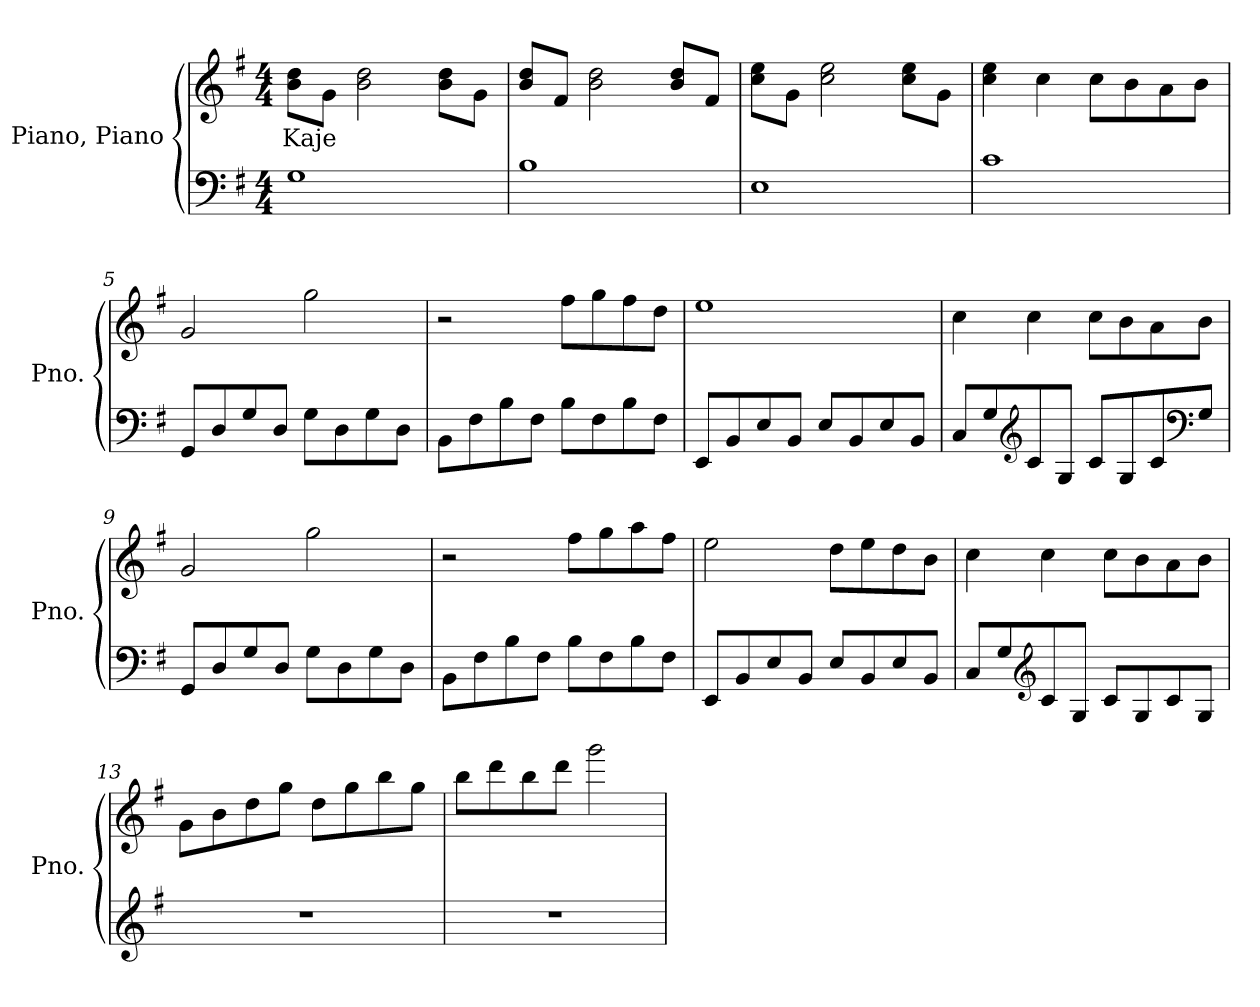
**kern	**kern	**text
*part2	*part1	*part1
*staff2	*staff1	*staff1
*I"Piano, Piano	*I"Piano, Piano	*
*I'Pno.	*I'Pno.	*
*clefF4	*clefG2	*
*k[f#]	*k[f#]	*
*M4/4	*M4/4	*
*MM100	*MM100	*
=1	=1	=1
!	!	!LO:LY:b
1G	8b\ 8dd\L	Kaje
.	8g\J	.
.	2b\ 2dd\	.
.	8b\ 8dd\L	.
.	8g\J	.
=2	=2	=2
1B	8b/ 8dd/L	.
.	8f#/J	.
.	2b\ 2dd\	.
.	8b/ 8dd/L	.
.	8f#/J	.
=3	=3	=3
1E	8cc\ 8ee\L	.
.	8g\J	.
.	2cc\ 2ee\	.
.	8cc\ 8ee\L	.
.	8g\J	.
=4	=4	=4
1c	4cc\ 4ee\	.
.	4cc\	.
.	8cc\L	.
.	8b\	.
.	8a\	.
.	8b\J	.
=5	=5	=5
8GG/L	2g/	.
8D/	.	.
8G/	.	.
8D/J	.	.
8G\L	2gg\	.
8D\	.	.
8G\	.	.
8D\J	.	.
!!LO:LB:g=z
=6	=6	=6
8BB\L	2r	.
8F#\	.	.
8B\	.	.
8F#\J	.	.
8B\L	8ff#\L	.
8F#\	8gg\	.
8B\	8ff#\	.
8F#\J	8dd\J	.
=7	=7	=7
8EE/L	1ee	.
8BB/	.	.
8E/	.	.
8BB/J	.	.
8E/L	.	.
8BB/	.	.
8E/	.	.
8BB/J	.	.
=8	=8	=8
8C/L	4cc\	.
8G/	.	.
*clefG2	*	*
8c/	4cc\	.
8G/J	.	.
8c/L	8cc\L	.
8G/	8b\	.
8c/	8a\	.
*clefF4	*	*
8G/J	8b\J	.
=9	=9	=9
8GG/L	2g/	.
8D/	.	.
8G/	.	.
8D/J	.	.
8G\L	2gg\	.
8D\	.	.
8G\	.	.
8D\J	.	.
!!LO:LB:g=z
=10	=10	=10
8BB\L	2r	.
8F#\	.	.
8B\	.	.
8F#\J	.	.
8B\L	8ff#\L	.
8F#\	8gg\	.
8B\	8aa\	.
8F#\J	8ff#\J	.
=11	=11	=11
8EE/L	2ee\	.
8BB/	.	.
8E/	.	.
8BB/J	.	.
8E/L	8dd\L	.
8BB/	8ee\	.
8E/	8dd\	.
8BB/J	8b\J	.
=12	=12	=12
8C/L	4cc\	.
8G/	.	.
*clefG2	*	*
8c/	4cc\	.
8G/J	.	.
8c/L	8cc\L	.
8G/	8b\	.
8c/	8a\	.
8G/J	8b\J	.
=13	=13	=13
1r	8g\L	.
.	8b\	.
.	8dd\	.
.	8gg\J	.
.	8dd\L	.
.	8gg\	.
.	8bb\	.
.	8gg\J	.
!!LO:LB:g=z
=14	=14	=14
1r	8bb\L	.
.	8ddd\	.
.	8bb\	.
.	8ddd\J	.
.	2ggg\	.
=	=	=
*-	*-	*-
